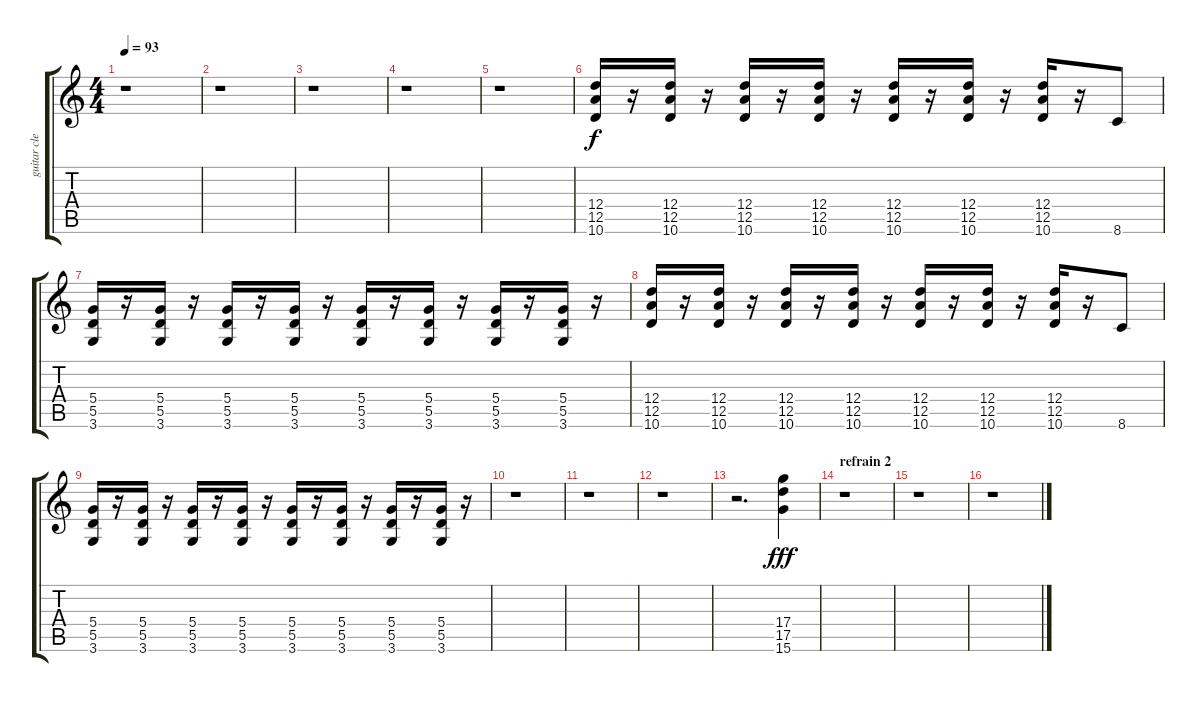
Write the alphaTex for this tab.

\track ("guitar clean" "guitar cle") {instrument electricguitarclean}
\staff {score tabs}
\tuning (E4 B3 G3 D3 A2 E2) {hide}
\ts (4 4)
\tempo 93
\clef g2
\ks c
r.1{dy f} |
r.1 |
r.1 |
r.1 |
r.1 |
(12.4 12.5 10.6).16 r.16 (12.4 12.5 10.6).16 r.16 (12.4 12.5 10.6).16 r.16 (12.4 12.5 10.6).16 r.16 (12.4 12.5 10.6).16 r.16 (12.4 12.5 10.6).16 r.16 (12.4 12.5 10.6).16 r.16 8.6.8 |
(5.4 5.5 3.6).16 r.16 (5.4 5.5 3.6).16 r.16 (5.4 5.5 3.6).16 r.16 (5.4 5.5 3.6).16 r.16 (5.4 5.5 3.6).16 r.16 (5.4 5.5 3.6).16 r.16 (5.4 5.5 3.6).16 r.16 (5.4 5.5 3.6).16 r.16 |
(12.4 12.5 10.6).16 r.16 (12.4 12.5 10.6).16 r.16 (12.4 12.5 10.6).16 r.16 (12.4 12.5 10.6).16 r.16 (12.4 12.5 10.6).16 r.16 (12.4 12.5 10.6).16 r.16 (12.4 12.5 10.6).16 r.16 8.6.8 |
(5.4 5.5 3.6).16 r.16 (5.4 5.5 3.6).16 r.16 (5.4 5.5 3.6).16 r.16 (5.4 5.5 3.6).16 r.16 (5.4 5.5 3.6).16 r.16 (5.4 5.5 3.6).16 r.16 (5.4 5.5 3.6).16 r.16 (5.4 5.5 3.6).16 r.16 |
r.1 |
r.1 |
r.1 |
r.2{d} (17.4 17.5 15.6).4{dy fff} |
\section ("" "refrain 2")
r.1 |
r.1 |
r.1
